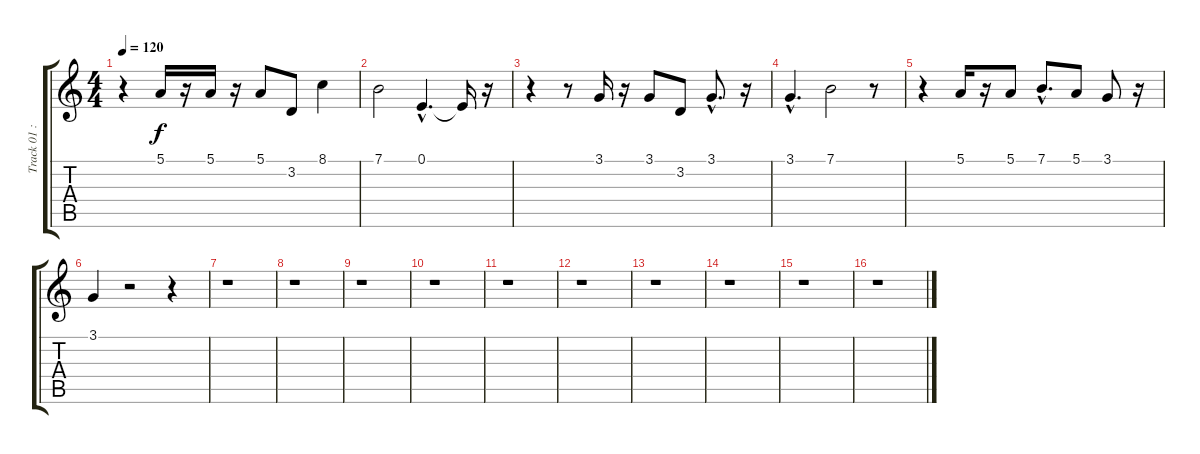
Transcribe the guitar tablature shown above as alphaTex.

\track ("Track 01 : unspecified" "Track 01 :") {instrument flute}
\staff {score tabs}
\tuning (E4 B3 G3 D3 A2 E2) {hide}
\ts (4 4)
\tempo 120
\clef g2
\ks c
r.4{dy f} 5.1.16 r.16 5.1.16 r.16 5.1.8 3.2.8 8.1.4 |
7.1.2 0.1{hac}.4{d} 0.1{t}.16 r.16 |
r.4 r.8 3.1.16 r.16 3.1.8 3.2.8 3.1{hac}.8{d} r.16 |
3.1{hac}.4{d} 7.1.2 r.8 |
r.4 5.1.16 r.16 5.1.8 7.1{hac}.8{d} 5.1.8 3.1.8 r.16 |
3.1.4 r.2 r.4 |
r.1 |
r.1 |
r.1 |
r.1 |
r.1 |
r.1 |
r.1 |
r.1 |
r.1 |
r.1
